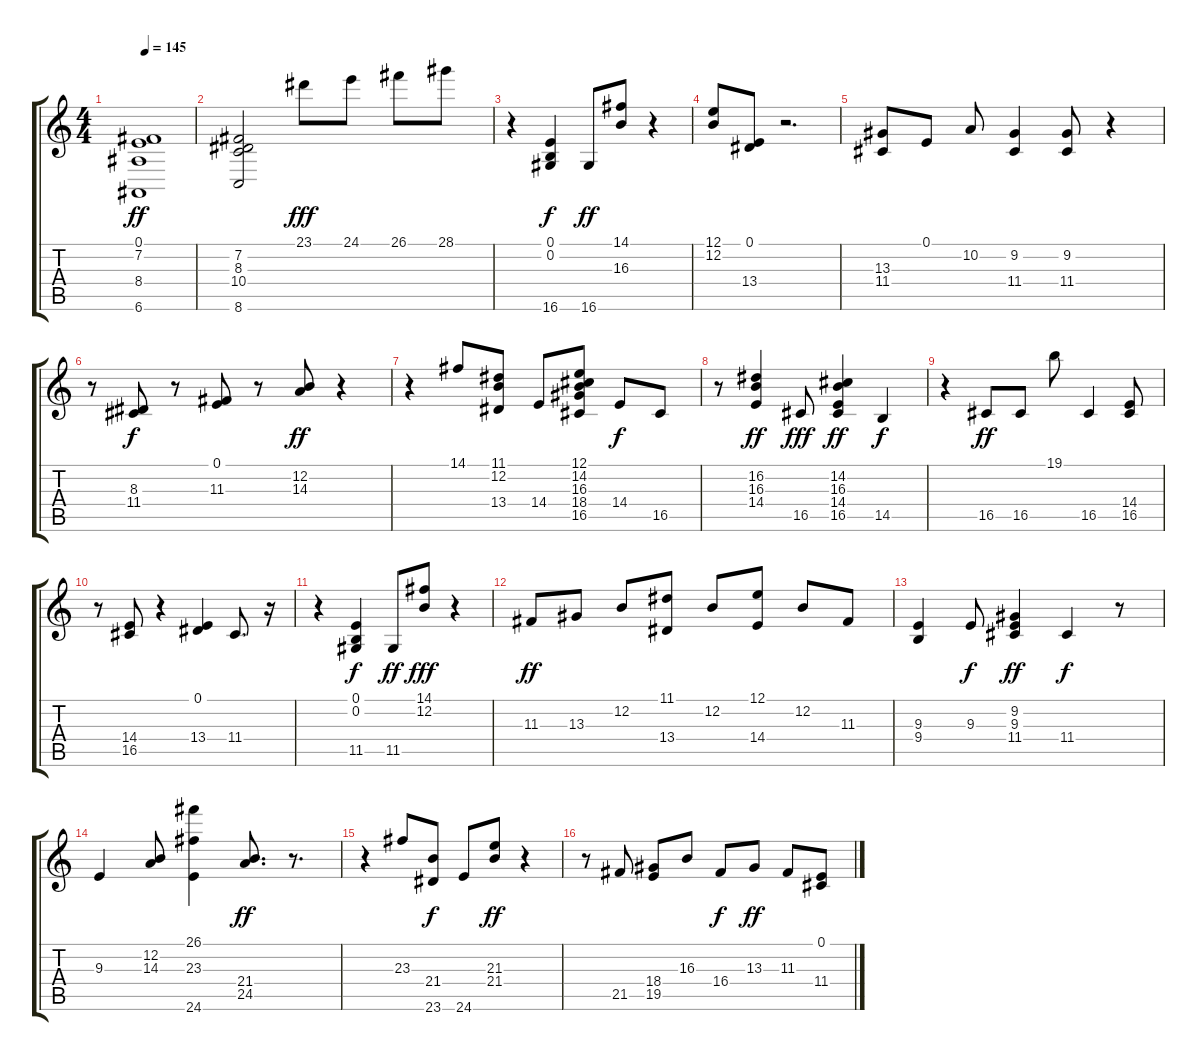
\track "" {instrument brightacousticpiano}
\staff {score tabs}
\tuning (E4 B3 G3 D3 A2 E2) {hide}
\ts (4 4)
\tempo 145
\clef g2
\ks c
(0.1 7.2 8.4 6.6).1{dy ff} |
(7.2 8.3 10.4 8.6).2 23.1.8{dy fff} 24.1.8 26.1.8 28.1.8 |
r.4 (0.1 0.2 16.6).4{dy f} 16.6.8{dy ff} (14.1 16.3).8 r.4 |
(12.1 12.2).8 (0.1 13.4).8 r.2{d} |
(13.3 11.4).8 0.1.8 10.2.8 (9.2 11.4).4 (9.2 11.4).8 r.4 |
r.8 (8.3 11.4).8{dy f} r.8 (0.1 11.3).8 r.8 (12.2 14.3).8{dy ff} r.4 |
r.4 14.1.8 (11.1 12.2 13.4).8 14.4.8 (12.1 14.2 16.3 18.4 16.5).8 14.4.8{dy f} 16.5.8 |
r.8 (16.2 16.3 14.4).4{dy ff} 16.5.8{dy fff} (14.2 16.3 14.4 16.5).4{dy ff} 14.5.4{dy f} |
r.4 16.5.8{dy ff} 16.5.8 19.1.8 16.5.4 (14.4 16.5).8 |
r.8 (14.4 16.5).8 r.4 (0.1 13.4).4 11.4.8{d} r.16 |
r.4 (0.1 0.2 11.5).4{dy f} 11.5.8{dy ff} (14.1 12.2).8{dy fff} r.4 |
11.3.8{dy ff} 13.3.8 12.2.8 (11.1 13.4).8 12.2.8 (12.1 14.4).8 12.2.8 11.3.8 |
(9.3 9.4).4 9.3.8{dy f} (9.2 9.3 11.4).4{dy ff} 11.4.4{dy f} r.8 |
9.3.4 (12.2 14.3).8 (26.1 23.3 24.6).4 (21.4 24.5).8{d dy ff} r.8{d} |
r.4 23.3.8 (21.4 23.6).8{dy f} 24.6.8 (21.3 21.4).8{dy ff} r.4 |
r.8 21.5.8 (18.4 19.5).8 16.3.8 16.4.8{dy f} 13.3.8{dy ff} 11.3.8 (0.1 11.4).8
